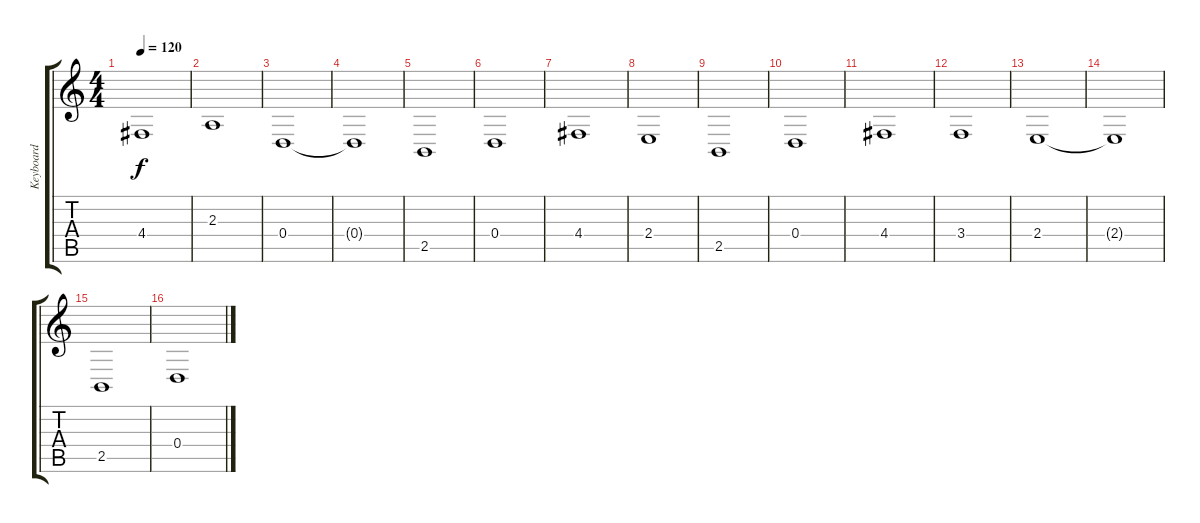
\track ("Keyboard" "Keyboard") {instrument synthstrings1}
\staff {score tabs}
\tuning (E4 B3 G3 D3 A2 E2) {hide}
\ts (4 4)
\tempo 120
\clef g2
\ks c
4.4.1{dy f} |
2.3.1 |
0.4.1 |
0.4{t}.1 |
2.5.1 |
0.4.1 |
4.4.1 |
2.4.1 |
2.5.1 |
0.4.1 |
4.4.1 |
3.4.1 |
2.4.1 |
2.4{t}.1 |
2.5.1 |
0.4.1
